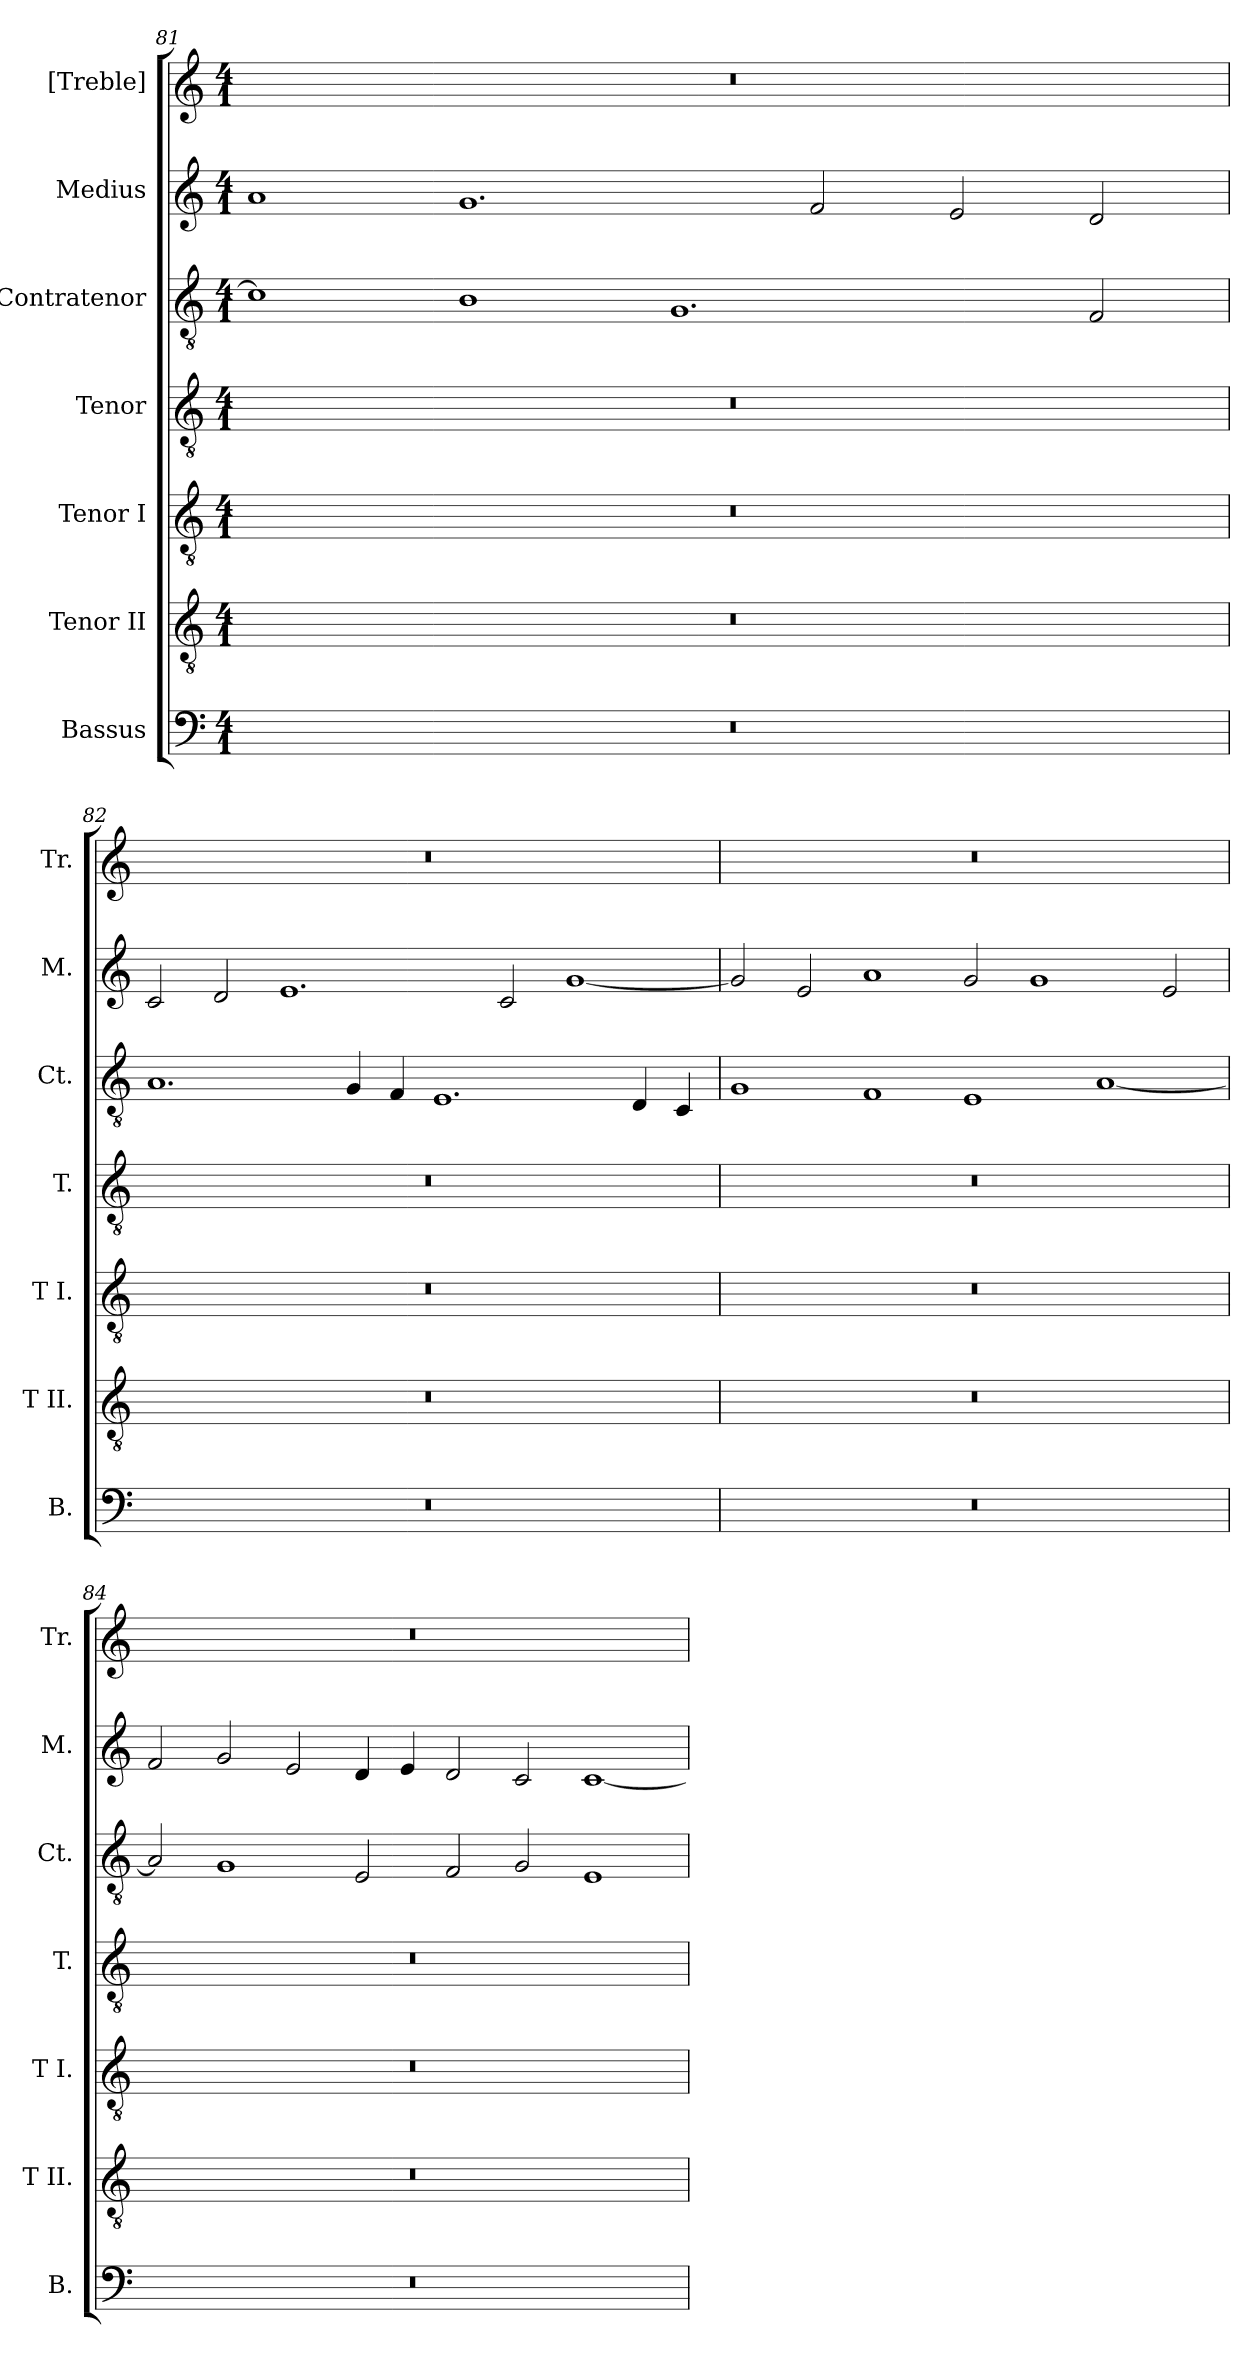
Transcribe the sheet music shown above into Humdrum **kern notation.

**kern	**kern	**kern	**kern	**kern	**kern	**kern
*part7	*part6	*part5	*part4	*part3	*part2	*part1
*staff7	*staff6	*staff5	*staff4	*staff3	*staff2	*staff1
*I"Bassus	*I"Tenor II	*I"Tenor I	*I"Tenor	*I"Contratenor	*I"Medius	*I"[Treble]
*I'B.	*I'T II.	*I'T I.	*I'T.	*I'Ct.	*I'M.	*I'Tr.
*clefF4	*clefGv2	*clefGv2	*clefGv2	*clefGv2	*clefG2	*clefG2
*	*ITrd7c12	*ITrd7c12	*ITrd7c12	*ITrd7c12	*	*
*k[]	*k[]	*k[]	*k[]	*k[]	*k[]	*k[]
*C:	*C:	*C:	*C:	*C:	*C:	*C:
*M4/1	*M4/1	*M4/1	*M4/1	*M4/1	*M4/1	*M4/1
=81	=81	=81	=81	=81	=81	=81
!LO:N:vis=1	!LO:N:vis=1	!LO:N:vis=1	!LO:N:vis=1	!	!	!LO:N:vis=1
00r	00r	00r	00r	1Ci]	1ai	00r
.	.	.	.	1BBi	1.gi	.
.	.	.	.	1.GGi	.	.
.	.	.	.	.	2fi/	.
.	.	.	.	.	2ei/	.
.	.	.	.	2FFi/	2di/	.
!!LO:LB:g=z
=82`	=82`	=82`	=82`	=82`	=82`	=82`
!LO:N:vis=1	!LO:N:vis=1	!LO:N:vis=1	!LO:N:vis=1	!	!	!LO:N:vis=1
00r	00r	00r	00r	1.AAi	2ci/	00r
.	.	.	.	.	2di/	.
.	.	.	.	.	1.ei	.
.	.	.	.	4GGi/	.	.
.	.	.	.	4FFi/	.	.
.	.	.	.	1.EEi	.	.
.	.	.	.	.	2ci/	.
.	.	.	.	.	[<1gi	.
.	.	.	.	4DDi/	.	.
.	.	.	.	4CCi/	.	.
=83`	=83`	=83`	=83`	=83`	=83`	=83`
!LO:N:vis=1	!LO:N:vis=1	!LO:N:vis=1	!LO:N:vis=1	!	!	!LO:N:vis=1
00r	00r	00r	00r	1GGi	2gi/]	00r
.	.	.	.	.	2ei/	.
.	.	.	.	1FFi	1ai	.
.	.	.	.	1EEi	2gi/	.
.	.	.	.	.	1gi	.
.	.	.	.	[<1AAi	.	.
.	.	.	.	.	2ei/	.
=84`	=84`	=84`	=84`	=84`	=84`	=84`
!LO:N:vis=1	!LO:N:vis=1	!LO:N:vis=1	!LO:N:vis=1	!	!	!LO:N:vis=1
00r	00r	00r	00r	2AAi/]	2fi/	00r
.	.	.	.	1GGi	2gi/	.
.	.	.	.	.	2ei/	.
.	.	.	.	2EEi/	4di/	.
.	.	.	.	.	4ei/	.
.	.	.	.	2FFi/	2di/	.
.	.	.	.	2GGi/	2ci/	.
.	.	.	.	1EEi	[<1ci	.
=`	=`	=`	=`	=`	=`	=`
*-	*-	*-	*-	*-	*-	*-
